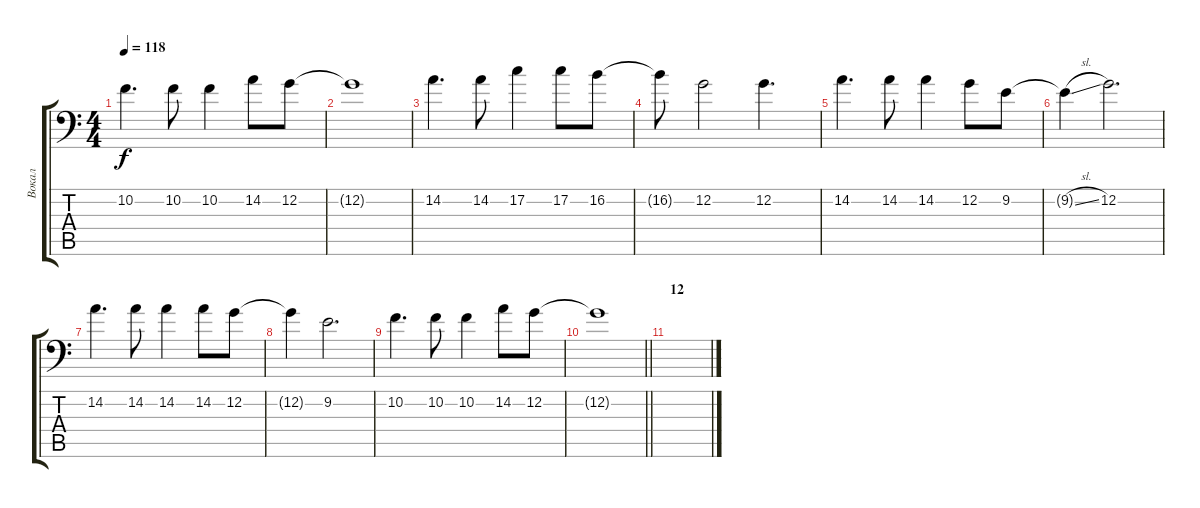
\track ("Вокал" "Вокал") {mute instrument voiceoohs}
\staff {score tabs}
\tuning (C4 G3 Eb3 Bb2 F2 Bb1) {hide}
\ts (4 4)
\tempo 118
\clef f4
\ks c
10.2.4{d dy f} 10.2.8 10.2.4 14.2.8 12.2.8 |
12.2{t}.1 |
14.2.4{d} 14.2.8 17.2.4 17.2.8 16.2.8 |
16.2{t}.8 12.2.2 12.2.4{d} |
14.2.4{d} 14.2.8 14.2.4 12.2.8 9.2.8 |
9.2{sl t}.4 12.2.2{d} |
14.2.4{d} 14.2.8 14.2.4 14.2.8 12.2.8 |
12.2{t}.4 9.2.2{d} |
10.2.4{d} 10.2.8 10.2.4 14.2.8 12.2.8 |
\barLineRight lightlight
12.2{t}.1 |
\section ("" "12")
